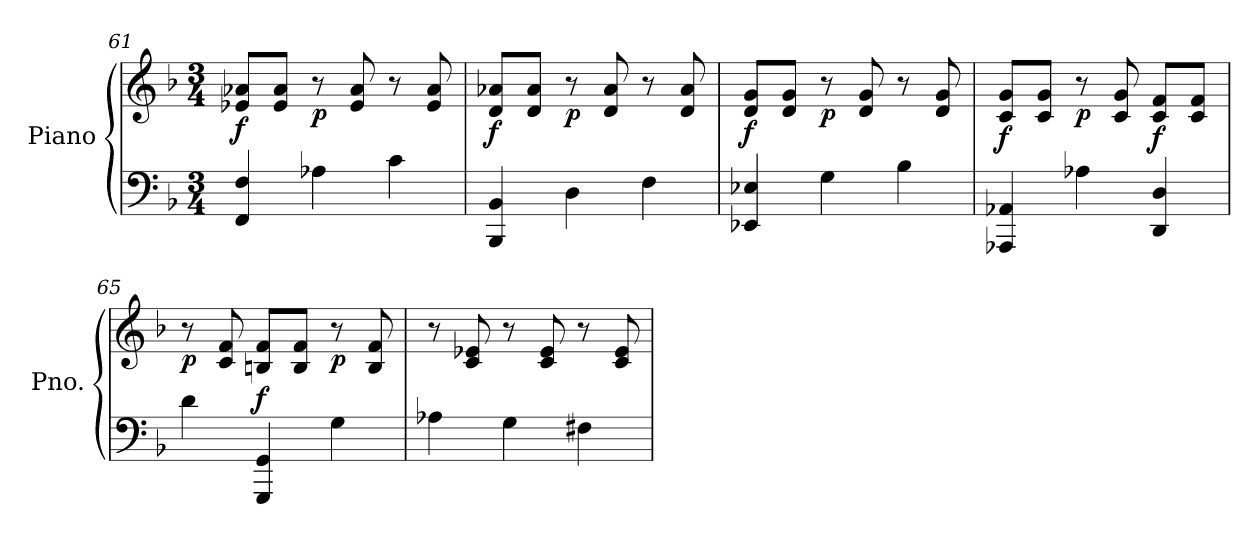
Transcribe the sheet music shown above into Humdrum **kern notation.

**kern	**kern	**dynam
*part1	*part1	*part1
*staff2	*staff1	*staff1/2
*I"Piano	*	*
*I'Pno.	*	*
*clefF4	*clefG2	*
*k[b-]	*k[b-]	*
*M3/4	*M3/4	*
=61	=61	=61
!	!	!LO:DY:b
4FF/ 4F/	8e-X/ 8a-X/L	f
.	8e-/ 8a-/J	.
!	!	!LO:DY:b
4A-X\	8r	p
.	8e-/ 8a-/	.
4c\	8r	.
.	8e-/ 8a-/	.
=62	=62	=62
!	!	!LO:DY:b
4BBB-/ 4BB-/	8d/ 8a-X/L	f
.	8d/ 8a-/J	.
!	!	!LO:DY:b
4D\	8r	p
.	8d/ 8a-/	.
4F\	8r	.
.	8d/ 8a-/	.
=63	=63	=63
!	!	!LO:DY:b
4EE-X/ 4E-X/	8d/ 8g/L	f
.	8d/ 8g/J	.
!	!	!LO:DY:b
4G\	8r	p
.	8d/ 8g/	.
4B-\	8r	.
.	8d/ 8g/	.
=64	=64	=64
!	!	!LO:DY:b
4AAA-X/ 4AA-X/	8c/ 8g/L	f
.	8c/ 8g/J	.
!	!	!LO:DY:b
4A-X\	8r	p
.	8c/ 8g/	.
!	!	!LO:DY:b
4DD/ 4D/	8c/ 8f/L	f
.	8c/ 8f/J	.
=65	=65	=65
!	!	!LO:DY:b
4d\	8r	p
.	8c/ 8f/	.
!	!	!LO:DY:b
4GGG/ 4GG/	8Bn/ 8f/L	f
.	8B/ 8f/J	.
!	!	!LO:DY:b
4G\	8r	p
.	8B/ 8f/	.
!!LO:LB:g=z
=66	=66	=66
4A-X\	8r	.
.	8c/ 8e-X/	.
4G\	8r	.
.	8c/ 8e-/	.
4F#X\	8r	.
.	8c/ 8e-/	.
=	=	=
*-	*-	*-
